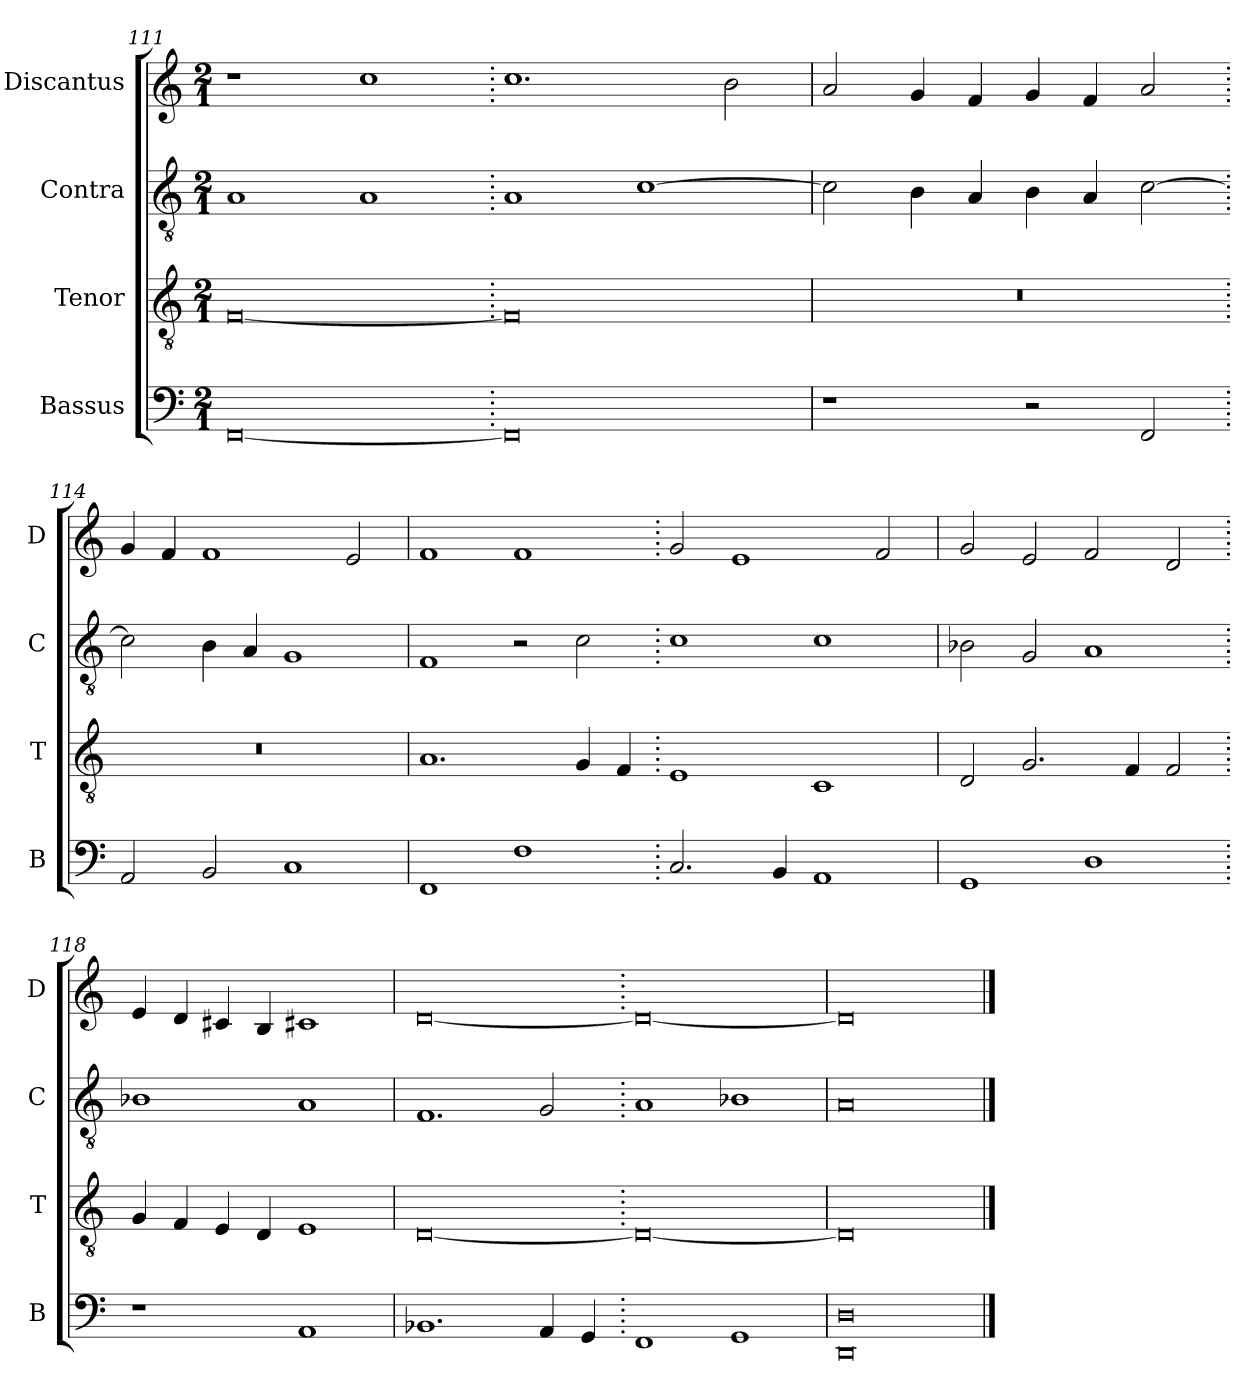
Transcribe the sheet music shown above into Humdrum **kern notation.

**kern	**kern	**kern	**kern
*part4	*part3	*part2	*part1
*staff4	*staff3	*staff2	*staff1
*I"Bassus	*I"Tenor	*I"Contra	*I"Discantus
*I'B	*I'T	*I'C	*I'D
*clefF4	*clefGv2	*clefGv2	*clefG2
*k[]	*k[]	*k[]	*k[]
*M2/1	*M2/1	*M2/1	*M2/1
=111	=111	=111	=111
[0FF	[0F	1A	1r
.	.	1A	1cc
=112.	=112.	=112.	=112.
0FF]	0F]	1A	1.cc
.	.	[1c	.
.	.	.	2b\
=113	=113	=113	=113
1r	0r	2c\]	2a/
.	.	4B\	4g/
.	.	4A/	4f/
2r	.	4B\	4g/
.	.	4A/	4f/
2FF/	.	[2c\	2a/
=114.	=114.	=114.	=114.
2AA/	0r	2c\]	4g/
.	.	.	4f/
2BB/	.	4B\	1f
.	.	4A/	.
1C	.	1G	.
.	.	.	2e/
=115	=115	=115	=115
1FF	1.A	1F	1f
1F	.	2r	1f
.	4G/	2c\	.
.	4F/	.	.
=116.	=116.	=116.	=116.
2.C/	1E	1c	2g/
.	.	.	1e
4BB/	.	.	.
1AA	1C	1c	.
.	.	.	2f/
=117	=117	=117	=117
1GG	2D/	2B-X\	2g/
.	2.G/	2G/	2e/
1D	.	1A	2f/
.	4F/	.	.
.	2F/	.	2d/
=118.	=118.	=118.	=118.
1r	4G/	1B-X	4e/
.	4F/	.	4d/
.	4E/	.	4c#X/
.	4D/	.	4B/
1AA	1E	1A	1c#X
=119	=119	=119	=119
1.BB-X	[0D	1.F	[0d
4AA/	.	2G/	.
4GG/	.	.	.
=120.	=120.	=120.	=120.
1FF	0D_	1A	0d_
1GG	.	1B-X	.
=121	=121	=121	=121
*^	*	*	*
0DD\	0D/	0D]	0A	0d]
*v	*v	*	*	*
==	==	==	==
*-	*-	*-	*-
